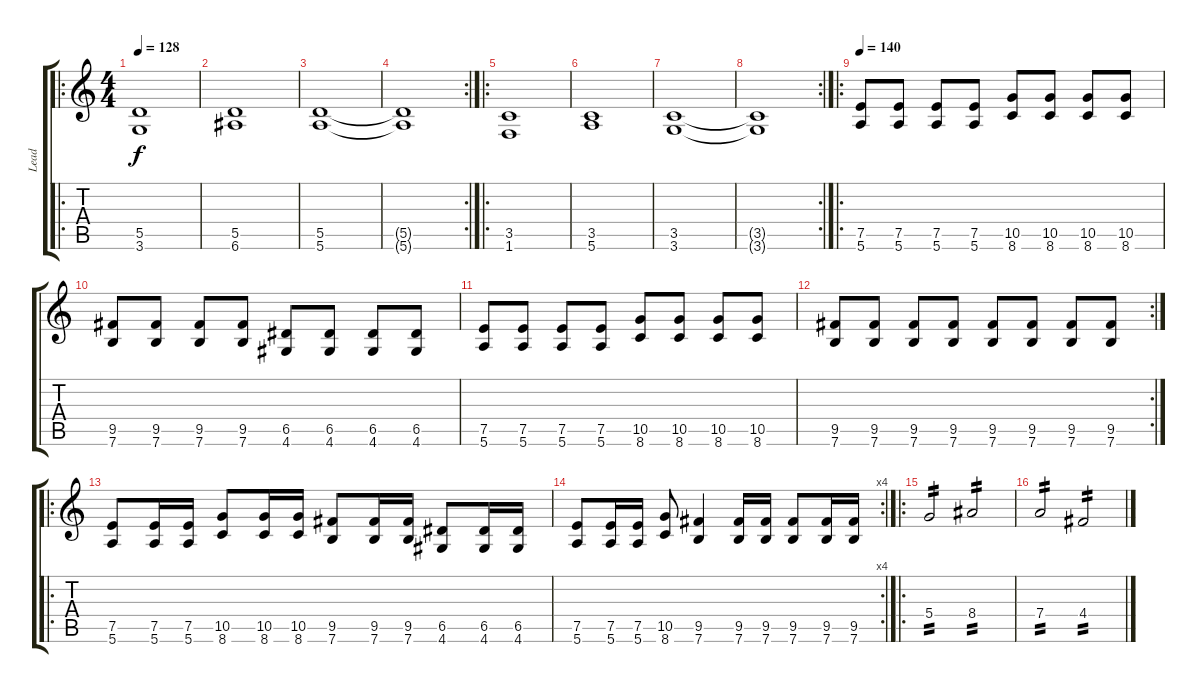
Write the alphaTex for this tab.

\track ("Lead" "Lead") {instrument distortionguitar}
\staff {score tabs}
\tuning (E4 B3 G3 D3 A2 E2) {hide}
\ro
\ts (4 4)
\tempo 128
\clef g2
\ks c
(5.5 3.6).1{dy f} |
(5.5 6.6).1 |
(5.5 5.6).1 |
\rc 2
(5.5{t} 5.6{t}).1 |
\ro
(3.5 1.6).1 |
(3.5 5.6).1 |
(3.5 3.6).1 |
\rc 2
(3.5{t} 3.6{t}).1 |
\ro
\tempo 140
(7.5 5.6).8 (7.5 5.6).8 (7.5 5.6).8 (7.5 5.6).8 (10.5 8.6).8 (10.5 8.6).8 (10.5 8.6).8 (10.5 8.6).8 |
(9.5 7.6).8 (9.5 7.6).8 (9.5 7.6).8 (9.5 7.6).8 (6.5 4.6).8 (6.5 4.6).8 (6.5 4.6).8 (6.5 4.6).8 |
(7.5 5.6).8 (7.5 5.6).8 (7.5 5.6).8 (7.5 5.6).8 (10.5 8.6).8 (10.5 8.6).8 (10.5 8.6).8 (10.5 8.6).8 |
\rc 2
(9.5 7.6).8 (9.5 7.6).8 (9.5 7.6).8 (9.5 7.6).8 (9.5 7.6).8 (9.5 7.6).8 (9.5 7.6).8 (9.5 7.6).8 |
\ro
(7.5 5.6).8 (7.5 5.6).16 (7.5 5.6).16 (10.5 8.6).8 (10.5 8.6).16 (10.5 8.6).16 (9.5 7.6).8 (9.5 7.6).16 (9.5 7.6).16 (6.5 4.6).8 (6.5 4.6).16 (6.5 4.6).16 |
\rc 4
(7.5 5.6).8 (7.5 5.6).16 (7.5 5.6).16 (10.5 8.6).8 (9.5 7.6).4 (9.5 7.6).16 (9.5 7.6).16 (9.5 7.6).8 (9.5 7.6).16 (9.5 7.6).16 |
\ro
5.4.2{tp 2} 8.4.2{tp 2} |
7.4.2{tp 2} 4.4.2{tp 2}
